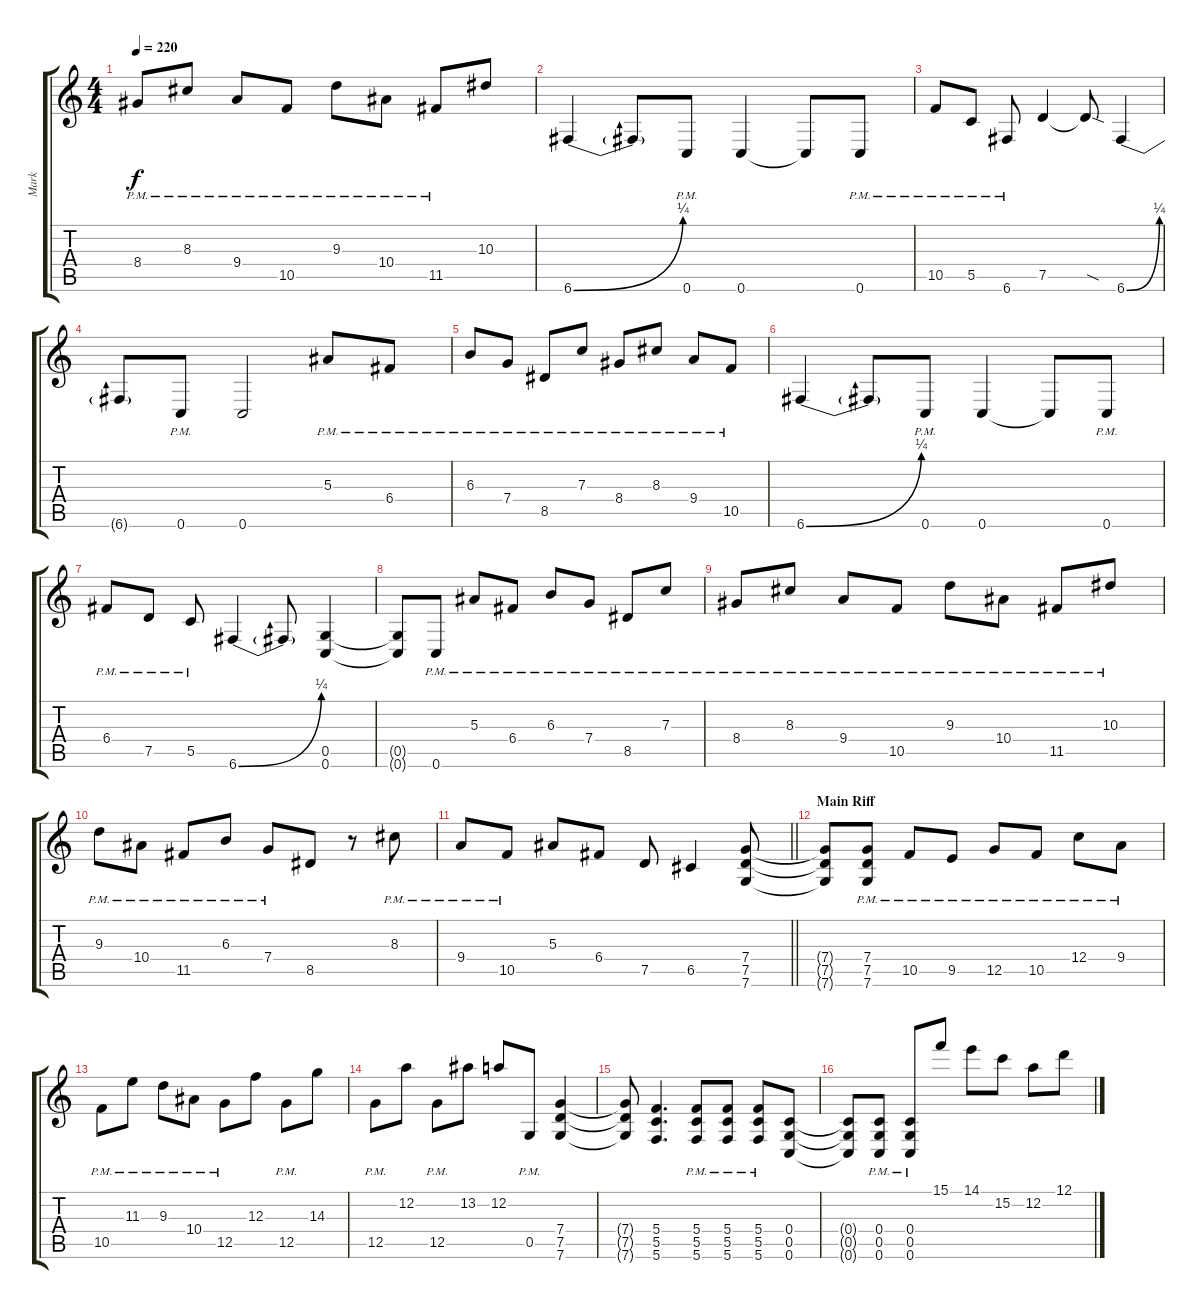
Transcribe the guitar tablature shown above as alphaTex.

\track ("Mark" "Mark") {instrument overdrivenguitar}
\staff {score tabs}
\tuning (D4 A3 F3 C3 G2 C2) {hide}
\ts (4 4)
\tempo 220
\clef g2
\ks c
8.4{pm}.8{dy f} 8.3{pm}.8 9.4{pm}.8 10.5{pm}.8 9.3{pm}.8 10.4{pm}.8 11.5{pm}.8 10.3.8 |
6.6{be (bend 0 0 60 1)}.4 6.6{t}.8 0.6{pm}.8 0.6.4 0.6{t}.8 0.6{pm}.8 |
10.5{pm}.8 5.5{pm}.8 6.6{pm}.8 7.5.4 7.5{sod t}.8 6.6{be (bend 0 0 60 1)}.4 |
6.6{t}.8 0.6{pm}.8 0.6.2 5.3{pm}.8 6.4{pm}.8 |
6.3{pm}.8 7.4{pm}.8 8.5{pm}.8 7.3{pm}.8 8.4{pm}.8 8.3{pm}.8 9.4{pm}.8 10.5{pm}.8 |
6.6{be (bend 0 0 60 1)}.4 6.6{t}.8 0.6{pm}.8 0.6.4 0.6{t}.8 0.6{pm}.8 |
6.4{pm}.8 7.5{pm}.8 5.5{pm}.8 6.6{be (bend 0 0 60 1)}.4 6.6{t}.8 (0.5 0.6).4 |
(0.5{t} 0.6{t}).8 0.6{pm}.8 5.3{pm}.8 6.4{pm}.8 6.3{pm}.8 7.4{pm}.8 8.5{pm}.8 7.3{pm}.8 |
8.4{pm}.8 8.3{pm}.8 9.4{pm}.8 10.5{pm}.8 9.3{pm}.8 10.4{pm}.8 11.5{pm}.8 10.3{pm}.8 |
9.3{pm}.8 10.4{pm}.8 11.5{pm}.8 6.3{pm}.8 7.4{pm}.8 8.5.8 r.8 8.3{pm}.8 |
\barLineRight lightlight
9.4{pm}.8 10.5{pm}.8 5.3.8 6.4.8 7.5.8 6.5.4 (7.4 7.5 7.6).8 |
\section ("" "Main Riff")
(7.4{t} 7.5{t} 7.6{t}).8 (7.4{pm} 7.5 7.6{pm}).8 10.5{pm}.8 9.5{pm}.8 12.5{pm}.8 10.5{pm}.8 12.4{pm}.8 9.4{pm}.8 |
10.5{pm}.8 11.3{pm}.8 9.3{pm}.8 10.4{pm}.8 12.5{pm}.8 12.3.8 12.5{pm}.8 14.3.8 |
12.5{pm}.8 12.2.8 12.5{pm}.8 13.2.8 12.2.8 0.5{pm}.8 (7.4 7.5 7.6).4 |
(7.4{t} 7.5{t} 7.6{t}).8 (5.4 5.5 5.6).4{d} (5.4{pm} 5.5{pm} 5.6{pm}).8 (5.4{pm} 5.5{pm} 5.6{pm}).8 (5.4{pm} 5.5{pm} 5.6{pm}).8 (0.4 0.5 0.6).8 |
(0.4{t} 0.5{t} 0.6{t}).8 (0.4{pm} 0.5{pm} 0.6{pm}).8 (0.4{pm} 0.5{pm} 0.6{pm}).8 15.1.8 14.1.8 15.2.8 12.2.8 12.1.8
